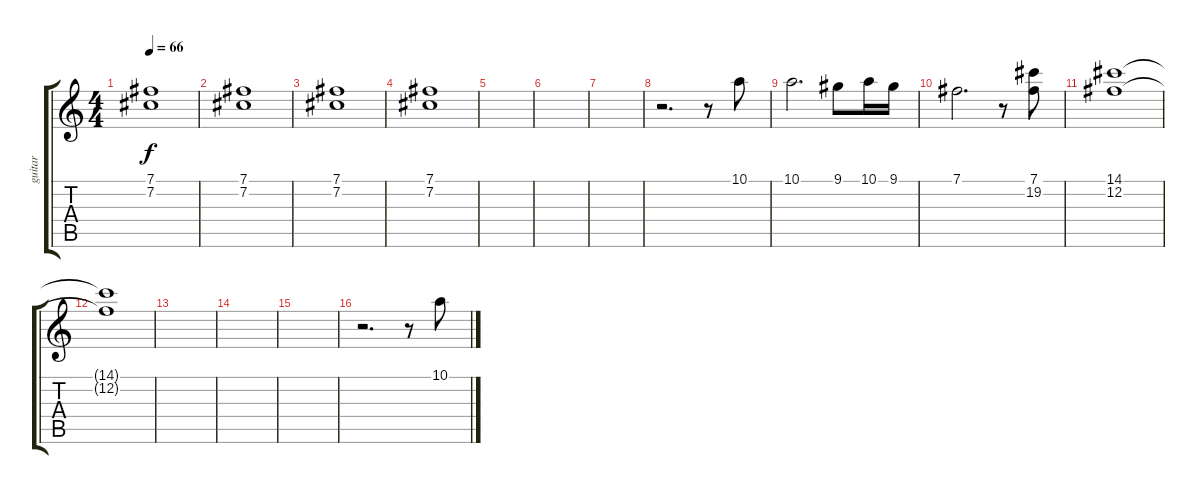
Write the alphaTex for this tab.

\track ("guitar" "guitar") {instrument acousticguitarnylon}
\staff {score tabs}
\tuning (B3 Gb3 D3 A2 E2 B1) {hide}
\ts (4 4)
\tempo 66
\clef g2
\ks c
(7.1 7.2).1{dy f} |
(7.1 7.2).1 |
(7.1 7.2).1 |
(7.1 7.2).1 |
|
|
|
r.2{d} r.8 10.1.8 |
10.1.2{d} 9.1.8 10.1.16 9.1.16 |
7.1.2{d} r.8 (7.1 19.2).8 |
(14.1 12.2).1 |
(14.1{t} 12.2{t}).1 |
|
|
|
r.2{d} r.8 10.1.8
